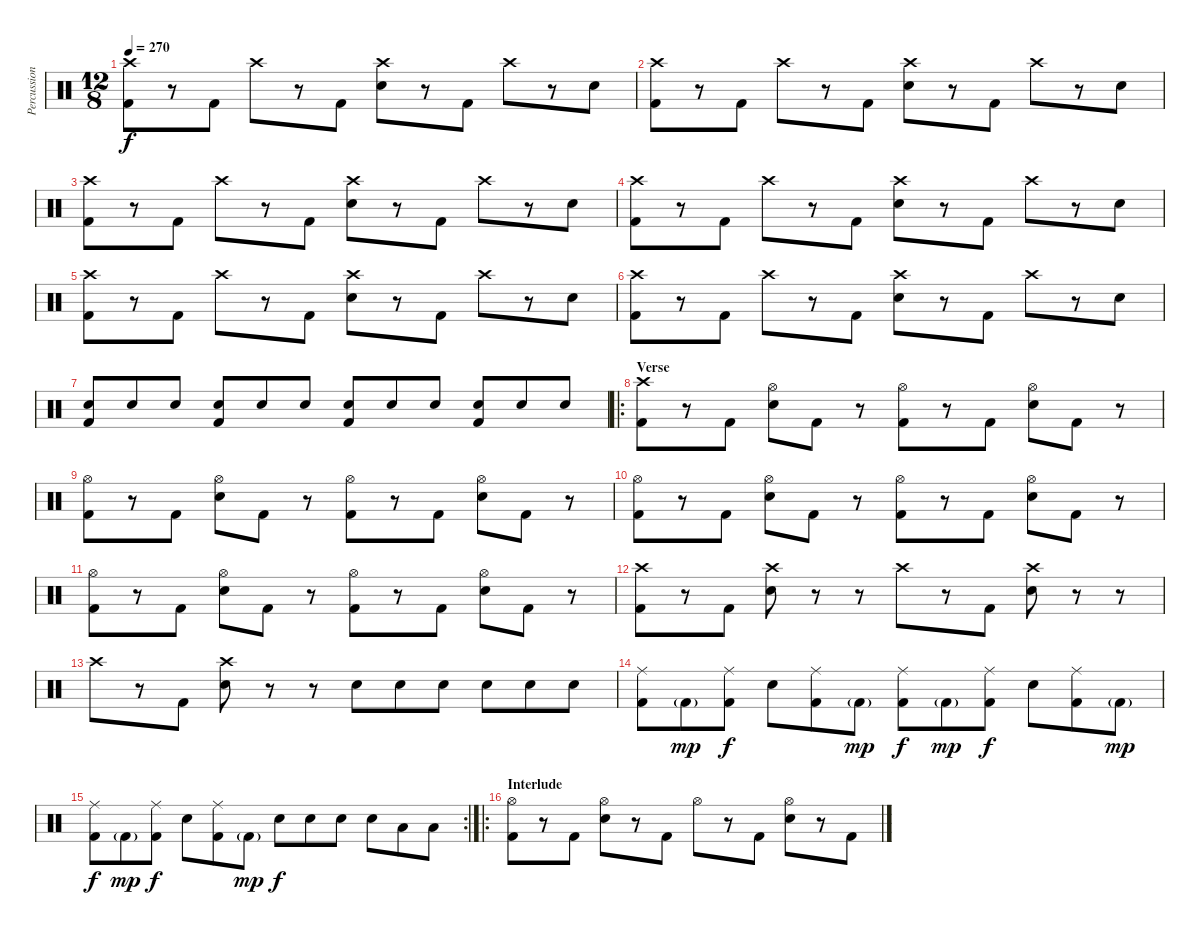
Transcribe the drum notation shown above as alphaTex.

\track ("Percussions" "Percussion") {instrument percussion}
\staff {score}
\articulation defaults
\ts (12 8)
\tempo 270
\clef neutral
\ks c
("Crash high (hit)" "Kick (hit) 2").8{dy f} r.8 "Kick (hit) 2".8 "Crash high (hit)".8 r.8 "Kick (hit) 2".8 ("Crash high (hit)" "Electric Snare (hit)").8 r.8 "Kick (hit) 2".8 "Crash high (hit)".8 r.8 "Electric Snare (hit)".8 |
("Crash high (hit)" "Kick (hit) 2").8 r.8 "Kick (hit) 2".8 "Crash high (hit)".8 r.8 "Kick (hit) 2".8 ("Crash high (hit)" "Electric Snare (hit)").8 r.8 "Kick (hit) 2".8 "Crash high (hit)".8 r.8 "Electric Snare (hit)".8 |
("Crash high (hit)" "Kick (hit) 2").8 r.8 "Kick (hit) 2".8 "Crash high (hit)".8 r.8 "Kick (hit) 2".8 ("Crash high (hit)" "Electric Snare (hit)").8 r.8 "Kick (hit) 2".8 "Crash high (hit)".8 r.8 "Electric Snare (hit)".8 |
("Crash high (hit)" "Kick (hit) 2").8 r.8 "Kick (hit) 2".8 "Crash high (hit)".8 r.8 "Kick (hit) 2".8 ("Crash high (hit)" "Electric Snare (hit)").8 r.8 "Kick (hit) 2".8 "Crash high (hit)".8 r.8 "Electric Snare (hit)".8 |
("Crash high (hit)" "Kick (hit) 2").8 r.8 "Kick (hit) 2".8 "Crash high (hit)".8 r.8 "Kick (hit) 2".8 ("Crash high (hit)" "Electric Snare (hit)").8 r.8 "Kick (hit) 2".8 "Crash high (hit)".8 r.8 "Electric Snare (hit)".8 |
("Crash high (hit)" "Kick (hit) 2").8 r.8 "Kick (hit) 2".8 "Crash high (hit)".8 r.8 "Kick (hit) 2".8 ("Crash high (hit)" "Electric Snare (hit)").8 r.8 "Kick (hit) 2".8 "Crash high (hit)".8 r.8 "Electric Snare (hit)".8 |
("Electric Snare (hit)" "Kick (hit) 2").8 "Electric Snare (hit)".8 "Electric Snare (hit)".8 ("Electric Snare (hit)" "Kick (hit) 2").8 "Electric Snare (hit)".8 "Electric Snare (hit)".8 ("Electric Snare (hit)" "Kick (hit) 2").8 "Electric Snare (hit)".8 "Electric Snare (hit)".8 ("Electric Snare (hit)" "Kick (hit) 2").8 "Electric Snare (hit)".8 "Electric Snare (hit)".8 |
\ro
\section ("" "Verse")
("Crash high (hit)" "Kick (hit) 2").8 r.8 "Kick (hit) 2".8 ("Hi-Hat (open)" "Electric Snare (hit)").8 "Kick (hit) 2".8 r.8 ("Hi-Hat (open)" "Kick (hit) 2").8 r.8 "Kick (hit) 2".8 ("Hi-Hat (open)" "Electric Snare (hit)").8 "Kick (hit) 2".8 r.8 |
("Hi-Hat (open)" "Kick (hit) 2").8 r.8 "Kick (hit) 2".8 ("Hi-Hat (open)" "Electric Snare (hit)").8 "Kick (hit) 2".8 r.8 ("Hi-Hat (open)" "Kick (hit) 2").8 r.8 "Kick (hit) 2".8 ("Hi-Hat (open)" "Electric Snare (hit)").8 "Kick (hit) 2".8 r.8 |
("Hi-Hat (open)" "Kick (hit) 2").8 r.8 "Kick (hit) 2".8 ("Hi-Hat (open)" "Electric Snare (hit)").8 "Kick (hit) 2".8 r.8 ("Hi-Hat (open)" "Kick (hit) 2").8 r.8 "Kick (hit) 2".8 ("Hi-Hat (open)" "Electric Snare (hit)").8 "Kick (hit) 2".8 r.8 |
("Hi-Hat (open)" "Kick (hit) 2").8 r.8 "Kick (hit) 2".8 ("Hi-Hat (open)" "Electric Snare (hit)").8 "Kick (hit) 2".8 r.8 ("Hi-Hat (open)" "Kick (hit) 2").8 r.8 "Kick (hit) 2".8 ("Hi-Hat (open)" "Electric Snare (hit)").8 "Kick (hit) 2".8 r.8 |
("Crash high (hit)" "Kick (hit) 2").8 r.8 "Kick (hit) 2".8 ("Crash high (hit)" "Electric Snare (hit)").8 r.8 r.8 "Crash high (hit)".8 r.8 "Kick (hit) 2".8 ("Crash high (hit)" "Electric Snare (hit)").8 r.8 r.8 |
"Crash high (hit)".8 r.8 "Kick (hit) 2".8 ("Crash high (hit)" "Electric Snare (hit)").8 r.8 r.8 "Electric Snare (hit)".8 "Electric Snare (hit)".8 "Electric Snare (hit)".8 "Electric Snare (hit)".8 "Electric Snare (hit)".8 "Electric Snare (hit)".8 |
("Ride (middle)" "Kick (hit) 2").8 "Kick (hit) 2"{g}.8{dy mp} ("Ride (middle)" "Kick (hit) 2").8{dy f} "Electric Snare (hit)".8 ("Ride (middle)" "Kick (hit) 2").8 "Kick (hit) 2"{g}.8{dy mp} ("Ride (middle)" "Kick (hit) 2").8{dy f} "Kick (hit) 2"{g}.8{dy mp} ("Ride (middle)" "Kick (hit) 2").8{dy f} "Electric Snare (hit)".8 ("Ride (middle)" "Kick (hit) 2").8 "Kick (hit) 2"{g}.8{dy mp} |
\rc 2
("Ride (middle)" "Kick (hit) 2").8{dy f} "Kick (hit) 2"{g}.8{dy mp} ("Ride (middle)" "Kick (hit) 2").8{dy f} "Electric Snare (hit)".8 ("Ride (middle)" "Kick (hit) 2").8 "Kick (hit) 2"{g}.8{dy mp} "Electric Snare (hit)".8{dy f} "Electric Snare (hit)".8 "Electric Snare (hit)".8 "Electric Snare (hit)".8 "Low Tom (hit)".8 "Low Tom (hit)".8 |
\ro
\section ("" "Interlude")
("Hi-Hat (open)" "Kick (hit) 2").8 r.8 "Kick (hit) 2".8 ("Hi-Hat (open)" "Electric Snare (hit)").8 r.8 "Kick (hit) 2".8 "Hi-Hat (open)".8 r.8 "Kick (hit) 2".8 ("Hi-Hat (open)" "Electric Snare (hit)").8 r.8 "Kick (hit) 2".8
